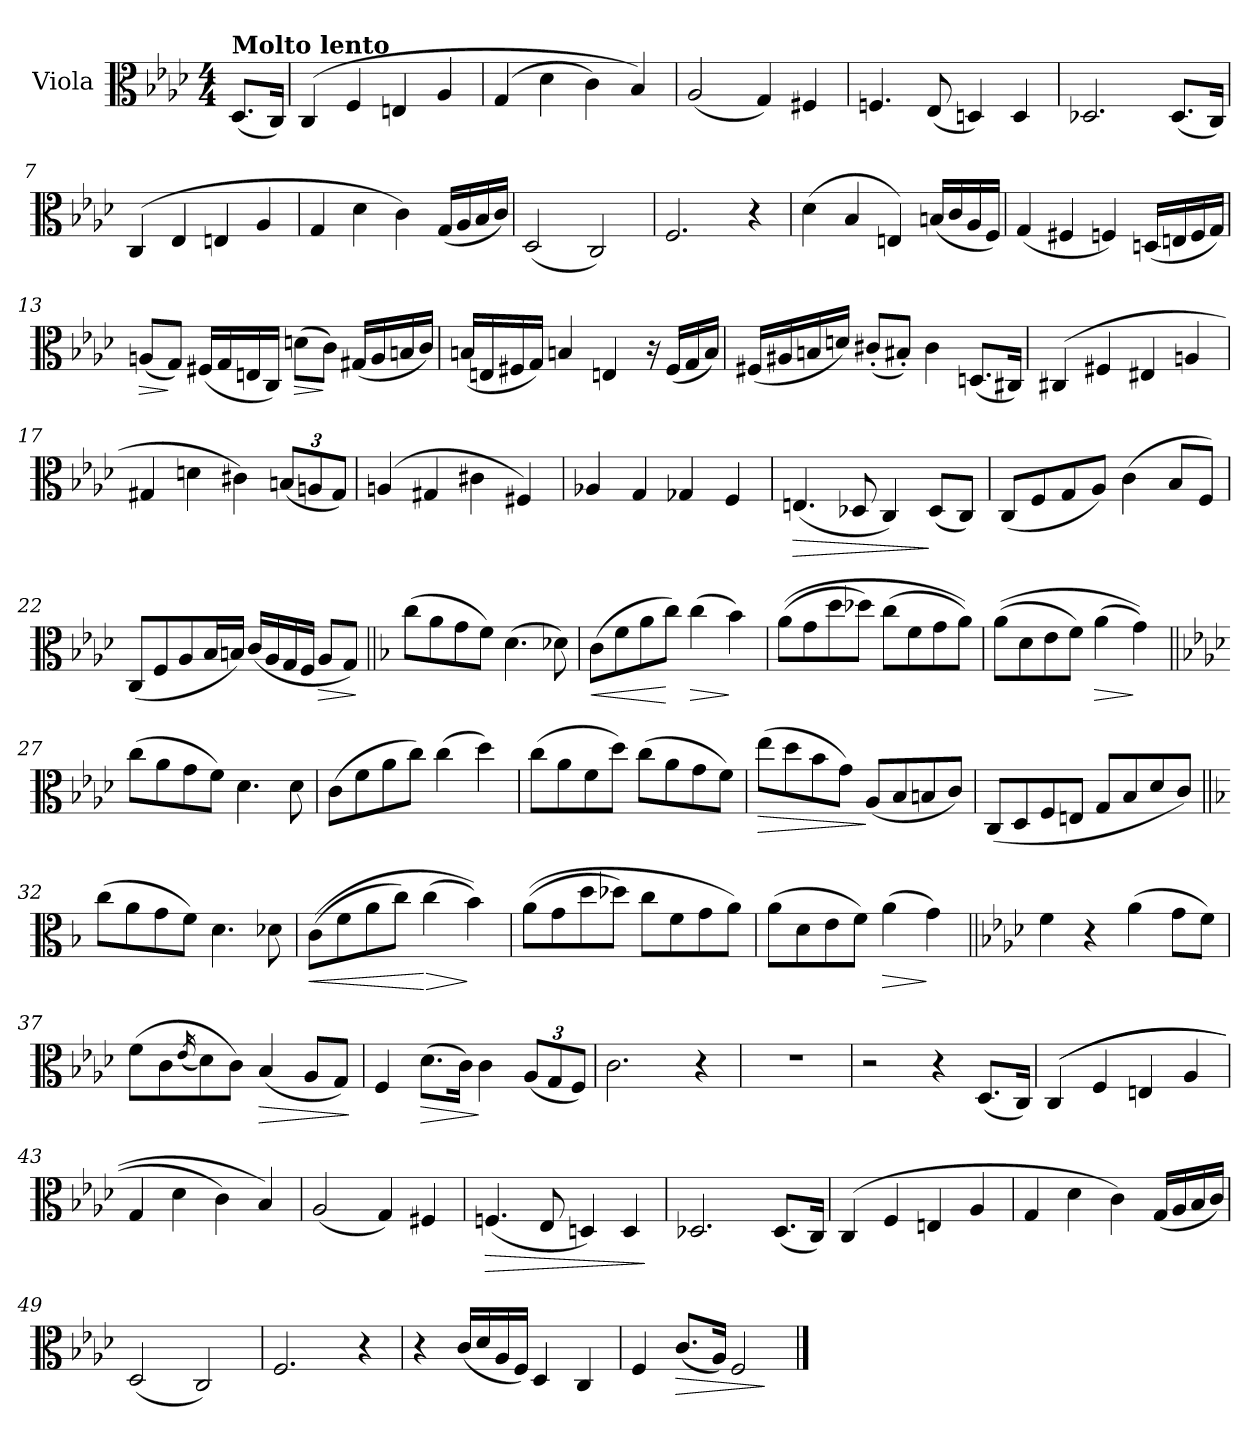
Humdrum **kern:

**kern	**dynam
*part1	*part1
*staff1	*staff1
*I"Viola	*
*I'Vla.	*
*clefC3	*
*k[b-e-a-d-]	*
*M4/4	*
=1	=1
!LO:TX:a:B:t=Molto lento	!
(8.D-/L	.
16C/Jk)	.
=2	=2
(4C/	.
4F/	.
4En/	.
4A-/	.
=3	=3
(4G/	.
4d-\	.
4c\)	.
4B-/)	.
=4	=4
(2A-/	.
4G/)	.
4F#X/	.
=5	=5
4.Fn/	.
(8E-/	.
4Dn/)	.
4D/	.
=6	=6
2.D-X/	.
(8.D-/L	.
16C/Jk)	.
=7	=7
(4C/	.
4E-/	.
4En/	.
4A-/	.
!!LO:LB:g=z
=8	=8
4G/	.
4d-\	.
4c\)	.
(16G/LL	.
16A-/	.
16B-/	.
16c/JJ)	.
=9	=9
(2D-/	.
2C/)	.
=10	=10
2.F/	.
4r	.
=11	=11
(4d-\	.
4B-/	.
4En/)	.
(16Bn/LL	.
16c/	.
16A-/	.
16F/JJ)	.
=12	=12
(4G/	.
4F#X/	.
4Fn/)	.
(16Dn/LL	.
16En/	.
16F/	.
16G/JJ)	.
!!LO:LB:g=z
=13	=13
!	!LO:HP:b
(8An/L	>
8G/J)	]
(16F#X/LL	.
16G/	.
16En/	.
16C/JJ)	.
!	!LO:HP:b
(8dn\L	>
8c\J)	]
(16G#X/LL	.
16A/	.
16Bn/	.
16c/JJ)	.
=14	=14
(16Bn/LL	.
16En/	.
16F#X/	.
16G/JJ)	.
4Bn/	.
4En/	.
16r	.
(16F#/LL	.
16G/	.
16B/JJ)	.
=15	=15
(16F#X/LL	.
16A#X/	.
16Bn/	.
16dn/JJ)	.
(8c#X'/L	.
8B#X'/J)	.
4c#\	.
(8.Dn/L	.
16C#X/Jk)	.
=16	=16
(4C#X/	.
4F#X/	.
4E#X/	.
4An/	.
!!LO:LB:g=z
=17	=17
4G#X/	.
4dn\	.
4c#X\)	.
*Xbrackettup	*
(12Bn/L	.
12An/	.
12G#/J)	.
=18	=18
(4An/	.
4G#X/	.
4c#X\	.
4F#X/)	.
=19	=19
4A-X/	.
4G/	.
4G-X/	.
4F/	.
=20	=20
!	!LO:HP:b
(4.En/	>
8D-X/	.
4C/)	.
(8D-/L	]
8C/J)	.
=21	=21
(8C/L	.
8F/	.
8G/	.
8A-/J)	.
(4c\	.
8B-/L	.
8F/J)	.
!!LO:LB:g=z
=22	=22
(8C/L	.
8F/	.
8A-/	.
16B-/L	.
16Bn/JJ)	.
(16c/LL	.
16A-/	.
16G/	.
16F/JJ	.
!	!LO:HP:b
8A-/L	>
8G/J)	.
.	]
=23||	=23||
*k[b-]	*
!	!LO:DY:b
(8cc\L	other-dynamics
8a\	.
8g\	.
8f\J)	.
(4.d\	.
8d-X\)	.
=24	=24
!	!LO:HP:b
(8c\L	<
8f\	.
8a\	.
8cc\J)	[
!	!LO:HP:b
(4cc\	>
4b-\)	]
=25	=25
((8a\L	.
8g\	.
8dd\	.
8dd-X\J)	.
(8cc\L	.
8f\	.
8g\	.
8a\J))	.
!!LO:LB:g=z
=26	=26
((8a\L	.
8d\	.
8e\	.
8f\J)	.
!	!LO:HP:b
(4a\	>
4g\))	]
=27||	=27||
*k[b-e-a-d-]	*
(8cc\L	.
8a-\	.
8g\	.
8f\J)	.
4.d-\	.
8d-\	.
=28	=28
(8c\L	.
8f\	.
8a-\	.
8cc\J)	.
(4cc\	.
4dd-\)	.
=29	=29
(8cc\L	.
8a-\	.
8f\	.
8dd-\J)	.
(8cc\L	.
8a-\	.
8g\	.
8f\J)	.
=30	=30
!	!LO:HP:b
(8ee-\L	>
8dd-\	.
8b-\	.
8g\J)	.
(8A-/L	]
8B-/	.
8Bn/	.
8c/J)	.
!!LO:LB:g=z
=31	=31
(8C/L	.
8D-/	.
8F/	.
8En/J	.
8G/L	.
8B-/	.
8d-/	.
8c/J)	.
=32||	=32||
*k[b-]	*
(8cc\L	.
8a\	.
8g\	.
8f\J)	.
4.d\	.
8d-X\	.
=33	=33
!	!LO:HP:b
((8c\L	<
8f\	.
8a\	.
8cc\J)	.
!	!LO:HP:n=1:b
(4cc\	[ >
4b-\))	]
=34	=34
((8a\L	.
8g\	.
8dd\	.
8dd-X\J)	.
8cc\L	.
8f\	.
8g\	.
8a\J)	.
!!LO:LB:g=z
=35	=35
(8a\L	.
8d\	.
8e\	.
8f\J)	.
!	!LO:HP:b
(4a\	>
4g\)	]
=36||	=36||
*k[b-e-a-d-]	*
4f\	.
4r	.
(4a-\	.
8g\L	.
8f\J)	.
=37	=37
(8f\L	.
8c\	.
(16qe-/	.
8d-\)	.
8c\J)	.
!	!LO:HP:b
(4B-/	>
8A-/L	.
8G/J)	.
.	]
=38	=38
!	!LO:DY:b
4F/	other-dynamics
!	!LO:HP:b
(8.d-\L	>
16c\Jk)	.
4c\	]
(12A-/L	.
12G/	.
12F/J)	.
=39	=39
2.c\	.
4r	.
=40	=40
1r	.
!!LO:LB:g=z
=41	=41
2r	.
4r	.
(8.D-/L	.
16C/Jk)	.
=42	=42
((4C/	.
4F/	.
4En/	.
4A-/	.
=43	=43
4G/	.
4d-\	.
4c\)	.
4B-/)	.
=44	=44
(2A-/	.
4G/)	.
4F#X/	.
=45	=45
!	!LO:HP:b
(4.Fn/	>
8E-/	.
4Dn/)	.
4D/	.
.	]
=46	=46
2.D-X/	.
(8.D-/L	.
16C/Jk)	.
!!LO:PB:g=z
=47	=47
(4C/	.
4F/	.
4En/	.
4A-/	.
=48	=48
4G/	.
4d-\	.
4c\)	.
(16G/LL	.
16A-/	.
16B-/	.
16c/JJ)	.
=49	=49
(2D-/	.
2C/)	.
=50	=50
2.F/	.
4r	.
=51	=51
4r	.
(16c/LL	.
16d-/	.
16A-/	.
16F/JJ)	.
4D-/	.
4C/	.
=52	=52
4F/	.
!	!LO:HP:b
(8.c/L	>
16A-/Jk)	.
2F/	.
.	]
==	==
*-	*-
